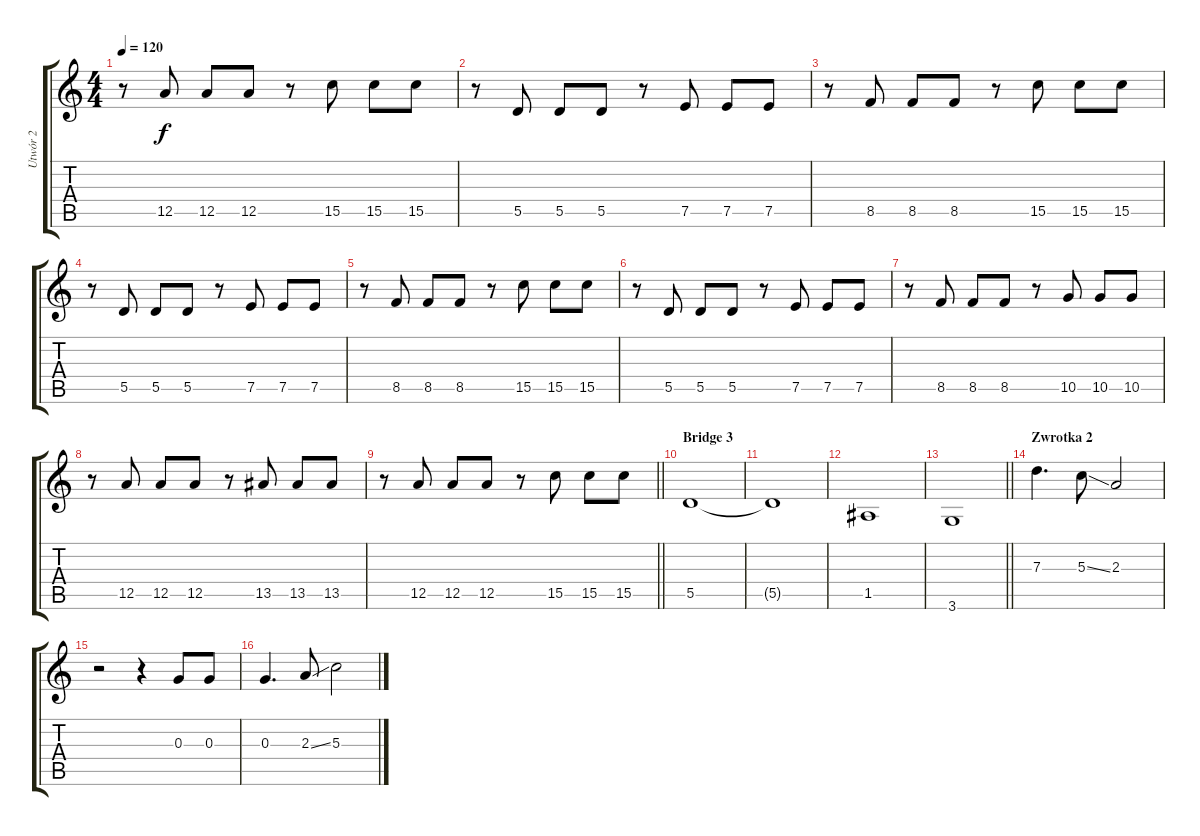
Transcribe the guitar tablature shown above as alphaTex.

\track ("Utwór 2" "Utwór 2") {instrument distortionguitar}
\staff {score tabs}
\tuning (E4 B3 G3 D3 A2 E2) {hide}
\ts (4 4)
\tempo 120
\clef g2
\ks c
r.8{dy f} 12.5.8 12.5.8 12.5.8 r.8 15.5.8 15.5.8 15.5.8 |
r.8 5.5.8 5.5.8 5.5.8 r.8 7.5.8 7.5.8 7.5.8 |
r.8 8.5.8 8.5.8 8.5.8 r.8 15.5.8 15.5.8 15.5.8 |
r.8 5.5.8 5.5.8 5.5.8 r.8 7.5.8 7.5.8 7.5.8 |
r.8 8.5.8 8.5.8 8.5.8 r.8 15.5.8 15.5.8 15.5.8 |
r.8 5.5.8 5.5.8 5.5.8 r.8 7.5.8 7.5.8 7.5.8 |
r.8 8.5.8 8.5.8 8.5.8 r.8 10.5.8 10.5.8 10.5.8 |
r.8 12.5.8 12.5.8 12.5.8 r.8 13.5.8 13.5.8 13.5.8 |
\barLineRight lightlight
r.8 12.5.8 12.5.8 12.5.8 r.8 15.5.8 15.5.8 15.5.8 |
\section ("" "Bridge 3")
5.5.1 |
5.5{t}.1 |
1.5.1 |
\barLineRight lightlight
3.6.1 |
\section ("" "Zwrotka 2")
7.3.4{d} 5.3{ss}.8 2.3.2 |
r.2 r.4 0.3.8 0.3.8 |
0.3.4{d} 2.3{ss}.8 5.3.2
